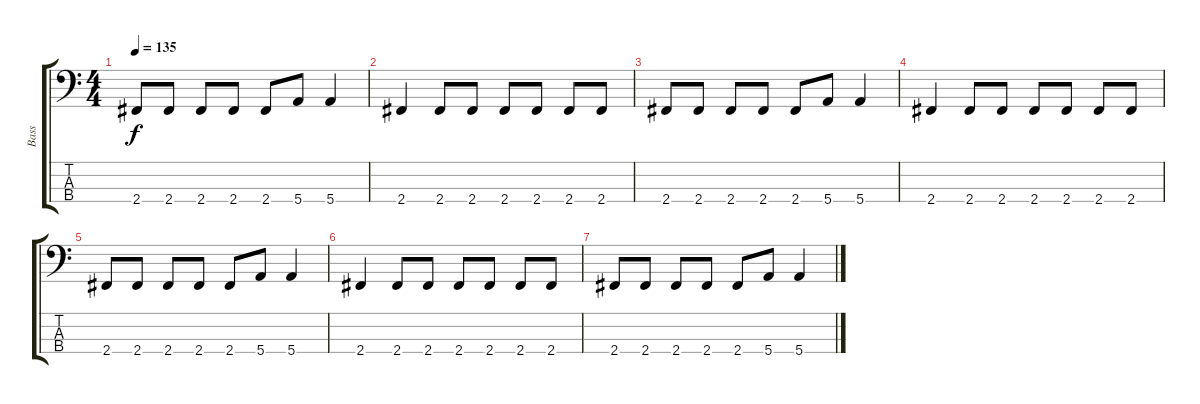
\track ("Bass" "Bass") {instrument electricbasspick}
\staff {score tabs}
\tuning (G2 D2 A1 E1) {hide}
\ts (4 4)
\tempo 135
\clef f4
\ks c
2.4.8{dy f} 2.4.8 2.4.8 2.4.8 2.4.8 5.4.8 5.4.4 |
2.4.4 2.4.8 2.4.8 2.4.8 2.4.8 2.4.8 2.4.8 |
2.4.8 2.4.8 2.4.8 2.4.8 2.4.8 5.4.8 5.4.4 |
2.4.4{volume 6} 2.4.8 2.4.8 2.4.8 2.4.8 2.4.8 2.4.8 |
2.4.8 2.4.8 2.4.8 2.4.8 2.4.8 5.4.8 5.4.4 |
2.4.4{volume 2} 2.4.8 2.4.8 2.4.8 2.4.8 2.4.8 2.4.8 |
2.4.8 2.4.8 2.4.8 2.4.8 2.4.8 5.4.8 5.4.4
